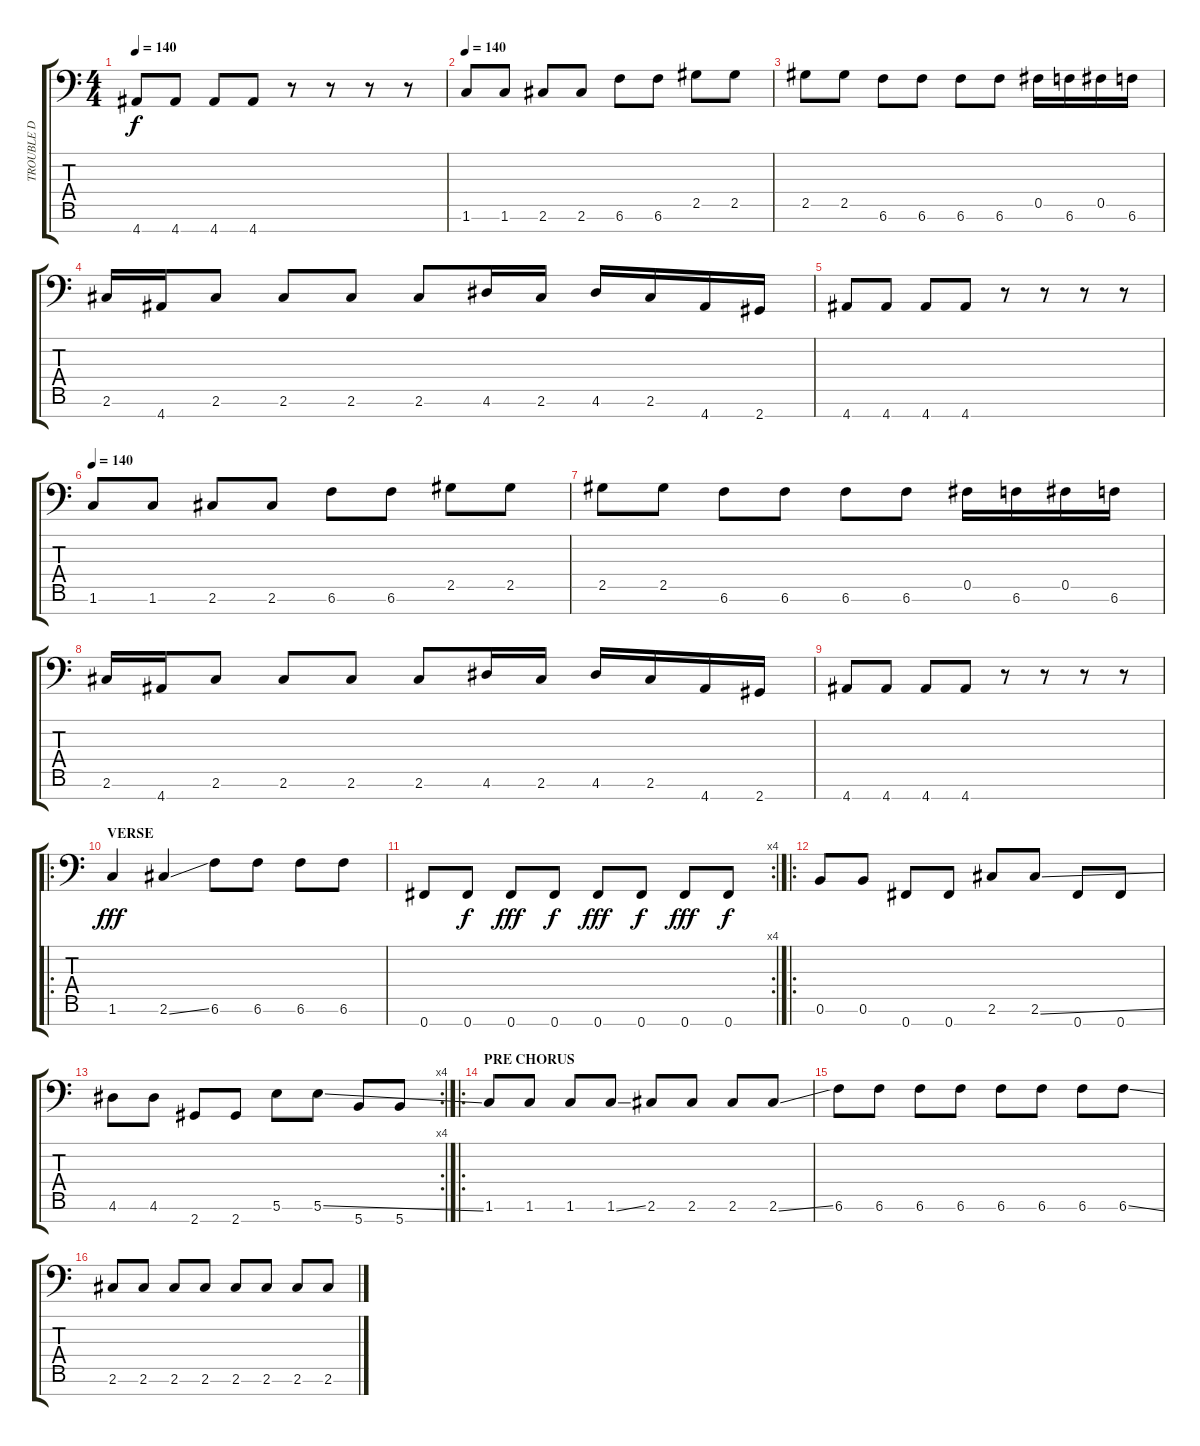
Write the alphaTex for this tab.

\track ("TROUBLE D" "TROUBLE D") {instrument electricbassfinger}
\staff {score tabs}
\tuning (Db4 Ab3 E3 B2 Gb2 B1 Gb1) {hide}
\ts (4 4)
\tempo 140
\clef f4
\ks c
4.7.8{dy f} 4.7.8 4.7.8 4.7.8 r.8 r.8 r.8 r.8 |
\tempo 140
1.6.8{instrument electricbassfinger} 1.6.8 2.6.8 2.6.8 6.6.8 6.6.8 2.5.8 2.5.8 |
2.5.8 2.5.8 6.6.8 6.6.8 6.6.8 6.6.8 0.5.16 6.6.16 0.5.16 6.6.16 |
2.6.16 4.7.16 2.6.8 2.6.8 2.6.8 2.6.8 4.6.16 2.6.16 4.6.16 2.6.16 4.7.16 2.7.16 |
4.7.8 4.7.8 4.7.8 4.7.8 r.8 r.8 r.8 r.8 |
\tempo 140
1.6.8 1.6.8 2.6.8 2.6.8 6.6.8 6.6.8 2.5.8 2.5.8 |
2.5.8 2.5.8 6.6.8 6.6.8 6.6.8 6.6.8 0.5.16 6.6.16 0.5.16 6.6.16 |
2.6.16 4.7.16 2.6.8 2.6.8 2.6.8 2.6.8 4.6.16 2.6.16 4.6.16 2.6.16 4.7.16 2.7.16 |
4.7.8 4.7.8 4.7.8 4.7.8 r.8 r.8 r.8 r.8 |
\ro
\section ("" "VERSE")
1.6.4{dy fff} 2.6{ss}.4 6.6.8 6.6.8 6.6.8 6.6.8 |
\rc 4
0.7.8 0.7.8{dy f} 0.7.8{dy fff} 0.7.8{dy f} 0.7.8{dy fff} 0.7.8{dy f} 0.7.8{dy fff} 0.7.8{dy f} |
\ro
0.6.8 0.6.8 0.7.8 0.7.8 2.6.8 2.6{ss}.8 0.7.8 0.7.8 |
\rc 4
4.6.8 4.6.8 2.7.8 2.7.8 5.6.8 5.6{ss}.8 5.7.8 5.7.8 |
\ro
\section ("" "PRE CHORUS")
1.6.8 1.6.8 1.6.8 1.6{ss}.8 2.6.8 2.6.8 2.6.8 2.6{ss}.8 |
6.6.8 6.6.8 6.6.8 6.6.8 6.6.8 6.6.8 6.6.8 6.6{ss}.8 |
2.6.8 2.6.8 2.6.8 2.6.8 2.6.8 2.6.8 2.6.8 2.6{ss}.8
